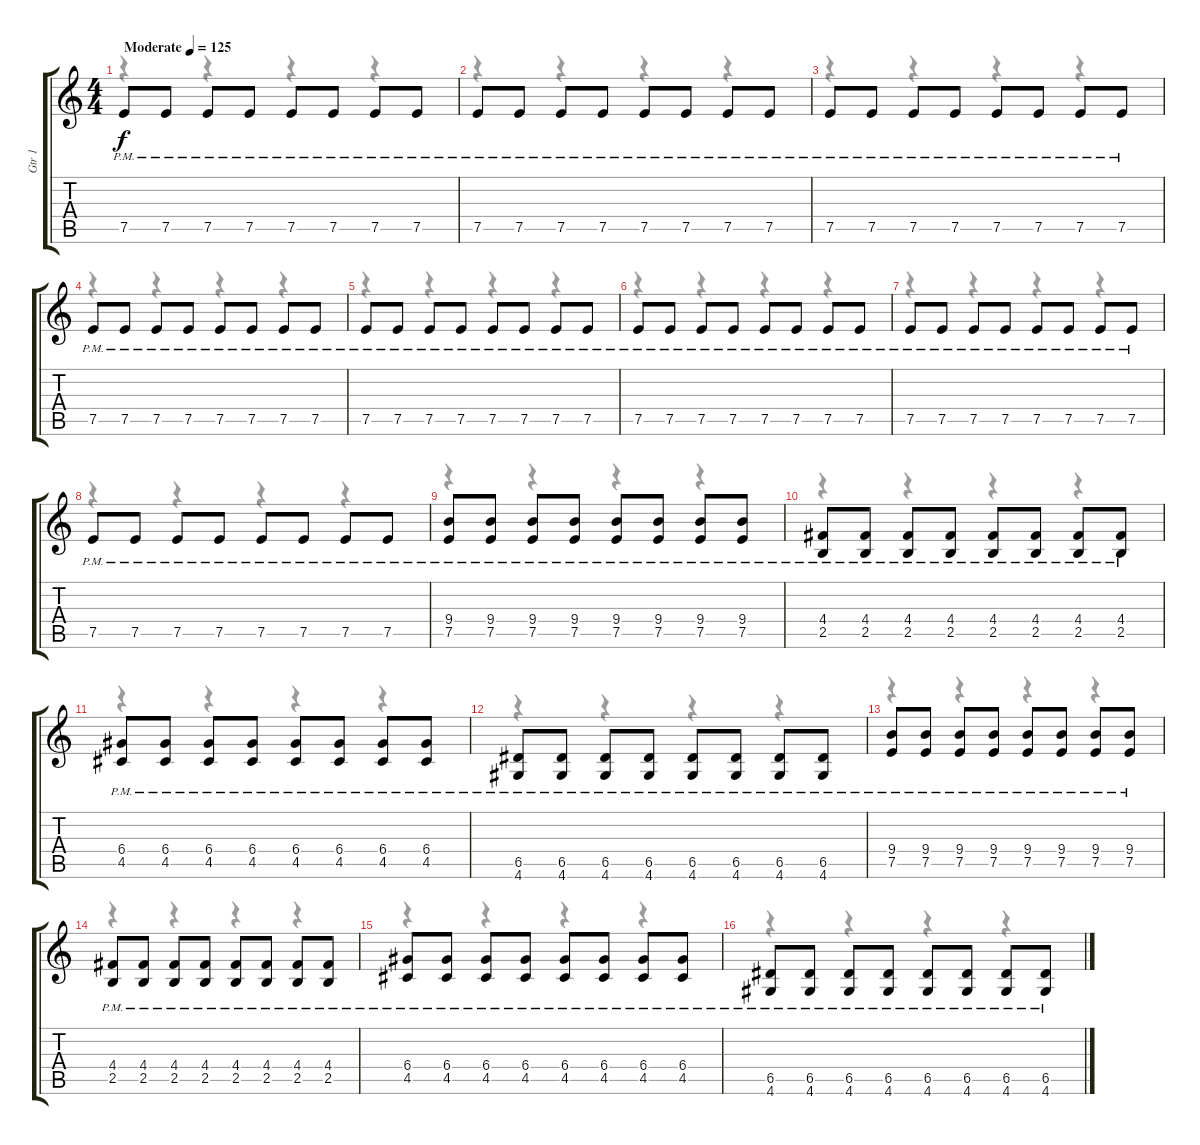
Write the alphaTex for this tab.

\track ("Gtr 1" "Gtr 1") {instrument electricguitarmuted}
\staff {score tabs}
\tuning (E4 B3 G3 D3 A2 E2) {hide}
\voice
\ts (4 4)
\tempo (125 "Moderate")
\clef g2
\ks c
7.5{pm}.8{dy f instrument electricguitarmuted} 7.5{pm}.8 7.5{pm}.8 7.5{pm}.8 7.5{pm}.8 7.5{pm}.8 7.5{pm}.8 7.5{pm}.8 |
7.5{pm}.8 7.5{pm}.8 7.5{pm}.8 7.5{pm}.8 7.5{pm}.8 7.5{pm}.8 7.5{pm}.8 7.5{pm}.8 |
7.5{pm}.8 7.5{pm}.8 7.5{pm}.8 7.5{pm}.8 7.5{pm}.8 7.5{pm}.8 7.5{pm}.8 7.5{pm}.8 |
7.5{pm}.8 7.5{pm}.8 7.5{pm}.8 7.5{pm}.8 7.5{pm}.8 7.5{pm}.8 7.5{pm}.8 7.5{pm}.8 |
7.5{pm}.8 7.5{pm}.8 7.5{pm}.8 7.5{pm}.8 7.5{pm}.8 7.5{pm}.8 7.5{pm}.8 7.5{pm}.8 |
7.5{pm}.8 7.5{pm}.8 7.5{pm}.8 7.5{pm}.8 7.5{pm}.8 7.5{pm}.8 7.5{pm}.8 7.5{pm}.8 |
7.5{pm}.8 7.5{pm}.8 7.5{pm}.8 7.5{pm}.8 7.5{pm}.8 7.5{pm}.8 7.5{pm}.8 7.5{pm}.8 |
7.5{pm}.8 7.5{pm}.8 7.5{pm}.8 7.5{pm}.8 7.5{pm}.8 7.5{pm}.8 7.5{pm}.8 7.5{pm}.8 |
(9.4{pm} 7.5{pm}).8 (9.4{pm} 7.5{pm}).8 (9.4{pm} 7.5{pm}).8 (9.4{pm} 7.5{pm}).8 (9.4{pm} 7.5{pm}).8 (9.4{pm} 7.5{pm}).8 (9.4{pm} 7.5{pm}).8 (9.4{pm} 7.5{pm}).8 |
(4.4{pm} 2.5{pm}).8 (4.4{pm} 2.5{pm}).8 (4.4{pm} 2.5{pm}).8 (4.4{pm} 2.5{pm}).8 (4.4{pm} 2.5{pm}).8 (4.4{pm} 2.5{pm}).8 (4.4{pm} 2.5{pm}).8 (4.4{pm} 2.5{pm}).8 |
(6.4{pm} 4.5{pm}).8 (6.4{pm} 4.5{pm}).8 (6.4{pm} 4.5{pm}).8 (6.4{pm} 4.5{pm}).8 (6.4{pm} 4.5{pm}).8 (6.4{pm} 4.5{pm}).8 (6.4{pm} 4.5{pm}).8 (6.4{pm} 4.5{pm}).8 |
(6.5{pm} 4.6{pm}).8 (6.5{pm} 4.6{pm}).8 (6.5{pm} 4.6{pm}).8 (6.5{pm} 4.6{pm}).8 (6.5{pm} 4.6{pm}).8 (6.5{pm} 4.6{pm}).8 (6.5{pm} 4.6{pm}).8 (6.5{pm} 4.6{pm}).8 |
(9.4{pm} 7.5{pm}).8 (9.4{pm} 7.5{pm}).8 (9.4{pm} 7.5{pm}).8 (9.4{pm} 7.5{pm}).8 (9.4{pm} 7.5{pm}).8 (9.4{pm} 7.5{pm}).8 (9.4{pm} 7.5{pm}).8 (9.4{pm} 7.5{pm}).8 |
(4.4{pm} 2.5{pm}).8 (4.4{pm} 2.5{pm}).8 (4.4{pm} 2.5{pm}).8 (4.4{pm} 2.5{pm}).8 (4.4{pm} 2.5{pm}).8 (4.4{pm} 2.5{pm}).8 (4.4{pm} 2.5{pm}).8 (4.4{pm} 2.5{pm}).8 |
(6.4{pm} 4.5{pm}).8 (6.4{pm} 4.5{pm}).8 (6.4{pm} 4.5{pm}).8 (6.4{pm} 4.5{pm}).8 (6.4{pm} 4.5{pm}).8 (6.4{pm} 4.5{pm}).8 (6.4{pm} 4.5{pm}).8 (6.4{pm} 4.5{pm}).8 |
(6.5{pm} 4.6{pm}).8 (6.5{pm} 4.6{pm}).8 (6.5{pm} 4.6{pm}).8 (6.5{pm} 4.6{pm}).8 (6.5{pm} 4.6{pm}).8 (6.5{pm} 4.6{pm}).8 (6.5{pm} 4.6{pm}).8 (6.5{pm} 4.6{pm}).8
\voice
\clef g2
\ottava regular
\simile none
\ks c
r.4{dy f} r.4 r.4 r.4 |
r.4 r.4 r.4 r.4 |
r.4 r.4 r.4 r.4 |
r.4 r.4 r.4 r.4 |
r.4 r.4 r.4 r.4 |
r.4 r.4 r.4 r.4 |
r.4 r.4 r.4 r.4 |
r.4 r.4 r.4 r.4 |
r.4 r.4 r.4 r.4 |
r.4 r.4 r.4 r.4 |
r.4 r.4 r.4 r.4 |
r.4 r.4 r.4 r.4 |
r.4 r.4 r.4 r.4 |
r.4 r.4 r.4 r.4 |
r.4 r.4 r.4 r.4 |
r.4 r.4 r.4 r.4
